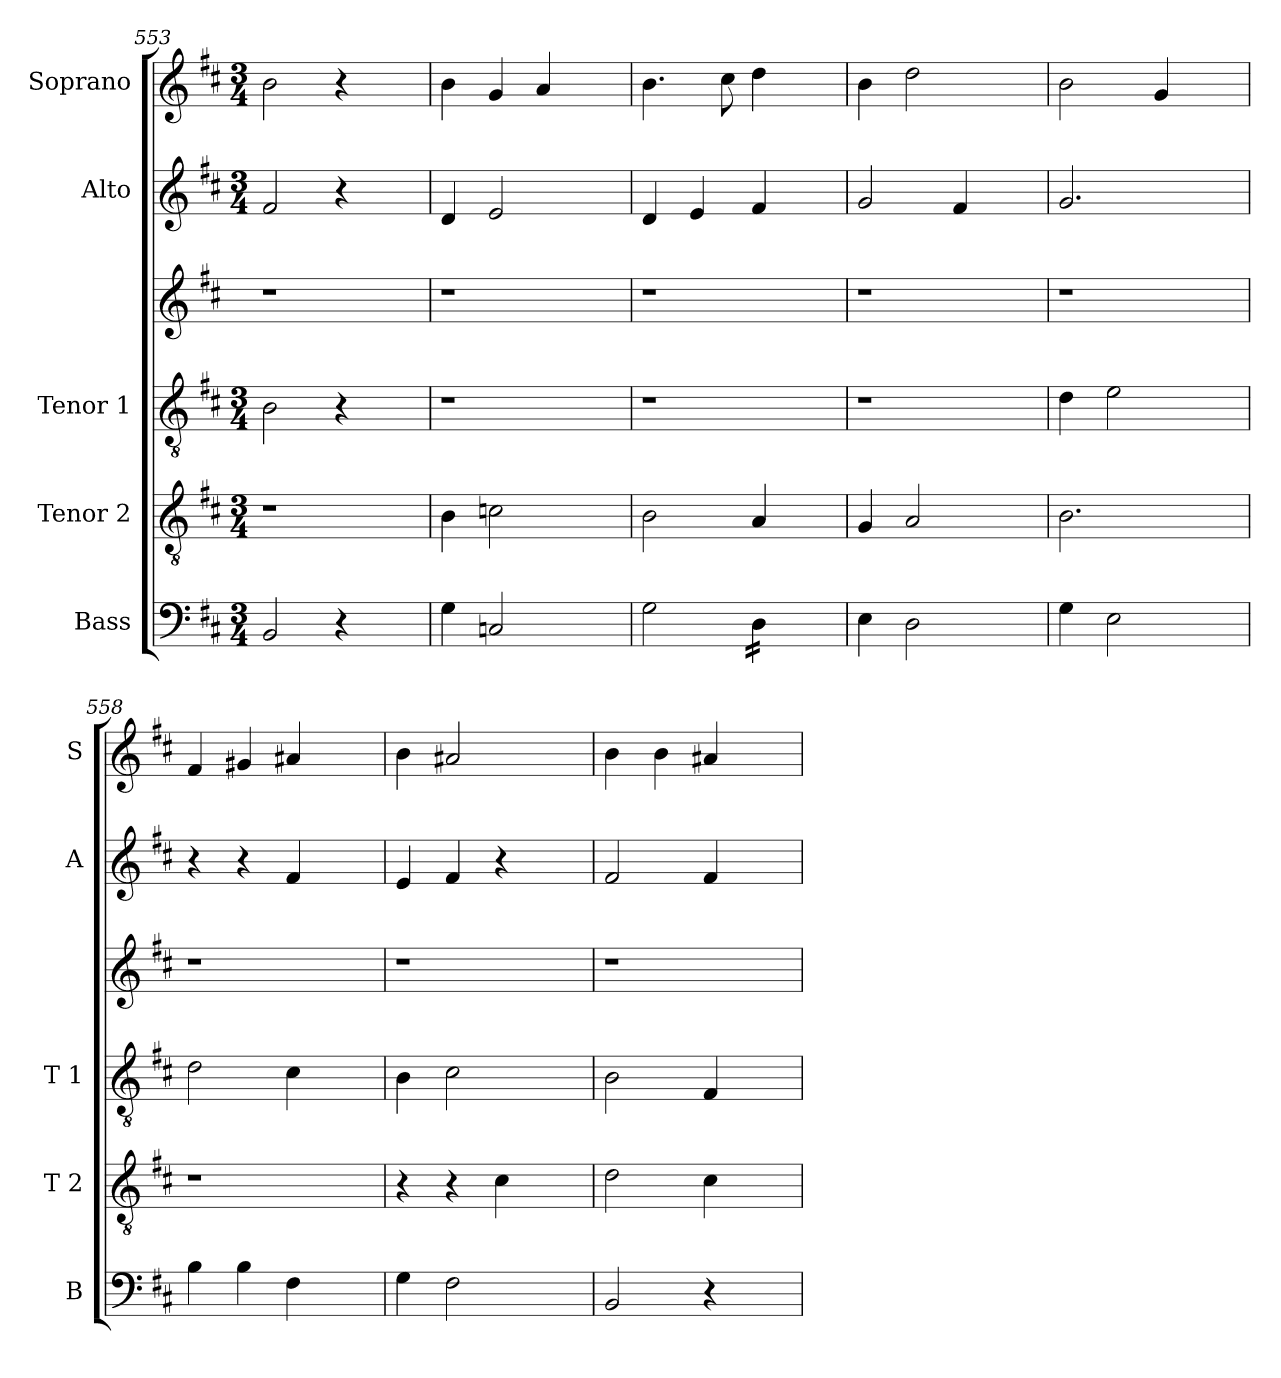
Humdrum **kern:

**kern	**kern	**kern	**kern	**kern	**kern
*part6	*part5	*part4	*part3	*part2	*part1
*staff6	*staff5	*staff4	*staff3	*staff2	*staff1
*I"Bass	*I"Tenor 2	*I"Tenor 1	*	*I"Alto	*I"Soprano
*I'B	*I'T 2	*I'T 1	*	*I'A	*I'S
*clefF4	*clefGv2	*clefGv2	*clefG2	*clefG2	*clefG2
*k[f#c#]	*k[f#c#]	*k[f#c#]	*k[f#c#]	*k[f#c#]	*k[f#c#]
*D:	*D:	*D:	*D:	*D:	*D:
*M3/4	*M3/4	*M3/4	*	*M3/4	*M3/4
=553	=553	=553	=553	=553	=553
!	!LO:N:vis=1	!	!	!	!
2BB/	2.r	2B\	1r	2f#/	2b\
4r	.	4r	.	4r	4r
4ryy	4ryy	4ryy	.	4ryy	4ryy
=554	=554	=554	=554	=554	=554
!	!	!LO:N:vis=1	!	!	!
4G\	4B\	2.r	1r	4d/	4b\
2Cn/	2cn\	.	.	2e/	4g/
.	.	.	.	.	4a/
4ryy	4ryy	4ryy	.	4ryy	4ryy
=555	=555	=555	=555	=555	=555
!	!	!LO:N:vis=1	!	!	!
2G\	2B\	2.r	1r	4d/	4.b\
.	.	.	.	4e/	.
.	.	.	.	.	8cc#\
*tremolo	*	*	*	*	*
16D\LL	4A/	.	.	4f#/	4dd\
16D\	.	.	.	.	.
16D\	.	.	.	.	.
16D\JJ	.	.	.	.	.
*Xtremolo	*	*	*	*	*
4ryy	4ryy	4ryy	.	4ryy	4ryy
!!LO:LB:g=z
=556	=556	=556	=556	=556	=556
!	!	!LO:N:vis=1	!	!	!
4E\	4G/	2.r	1r	2g/	4b\
2D\	2A/	.	.	.	2dd\
.	.	.	.	4f#/	.
4ryy	4ryy	4ryy	.	4ryy	4ryy
=557	=557	=557	=557	=557	=557
4G\	2.B\	4d\	1r	2.g/	2b\
2E\	.	2e\	.	.	.
.	.	.	.	.	4g/
4ryy	4ryy	4ryy	.	4ryy	4ryy
=558	=558	=558	=558	=558	=558
!	!LO:N:vis=1	!	!	!	!
4B\	2.r	2d\	1r	4r	4f#/
4B\	.	.	.	4r	4g#X/
4F#\	.	4c#\	.	4f#/	4a#X/
4ryy	4ryy	4ryy	.	4ryy	4ryy
=559	=559	=559	=559	=559	=559
4G\	4r	4B\	1r	4e/	4b\
2F#\	4r	2c#\	.	4f#/	2a#X/
.	4c#\	.	.	4r	.
4ryy	4ryy	4ryy	.	4ryy	4ryy
=560	=560	=560	=560	=560	=560
2BB/	2d\	2B\	1r	2f#/	4b\
.	.	.	.	.	4b\
4r	4c#\	4F#/	.	4f#/	4a#X/
4ryy	4ryy	4ryy	.	4ryy	4ryy
=	=	=	=	=	=
*-	*-	*-	*-	*-	*-
